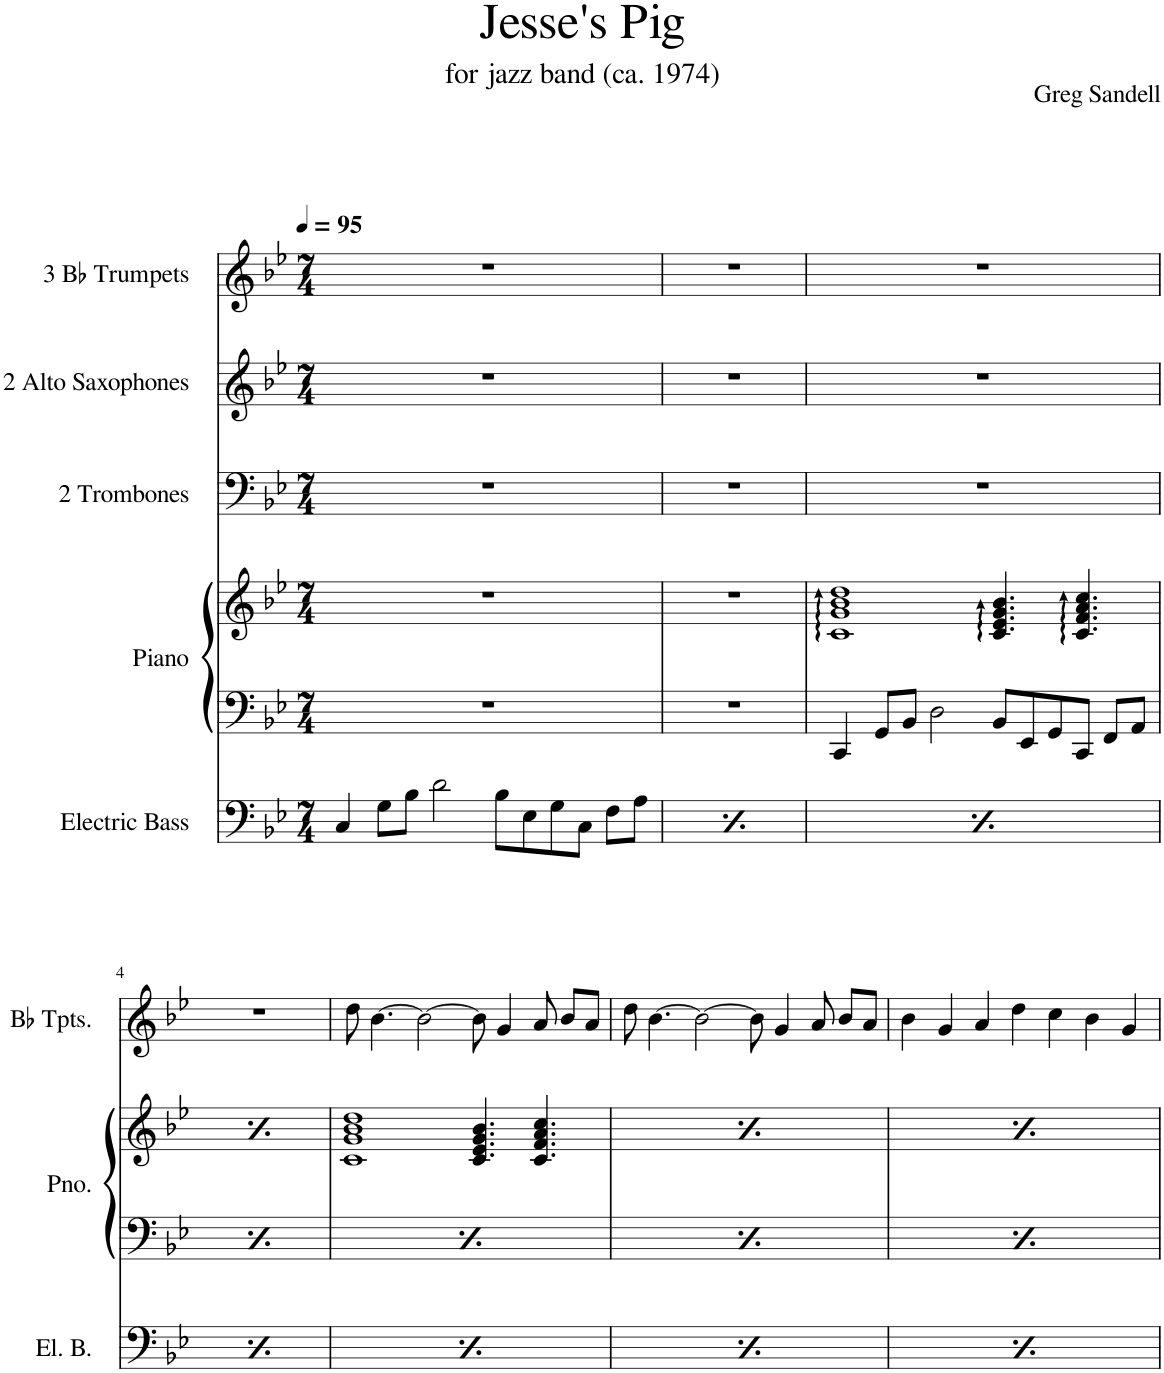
**kern	**kern	**kern	**kern	**kern	**kern
*part5	*part4	*part4	*part3	*part2	*part1
*staff6	*staff5	*staff4	*staff3	*staff2	*staff1
*I"Electric Bass	*I"Piano	*	*I"2 Trombones	*I"2 Alto Saxophones	*I"3 Bb Trumpets
*I'El. B.	*I'Pno.	*	*I'Tbn.'s	*I'A. Sax.'s	*I'Bb Tpts.
*clefF4	*clefF4	*clefG2	*clefF4	*clefG2	*clefG2
*Trd7c12	*	*	*	*Trd5c9	*Trd1c2
*k[b-e-]	*k[b-e-]	*k[b-e-]	*k[b-e-]	*k[b-e-]	*k[b-e-]
*M7/4	*M7/4	*M7/4	*M7/4	*M7/4	*M7/4
*MM95	*MM95	*MM95	*MM95	*MM95	*MM95
=1	=1	=1	=1	=1	=1
4C/	1..r	1..r	1..r	1..r	1..r
8G\L	.	.	.	.	.
8B-\J	.	.	.	.	.
2d\	.	.	.	.	.
8B-\L	.	.	.	.	.
8E-\	.	.	.	.	.
8G\	.	.	.	.	.
8C\J	.	.	.	.	.
8F\L	.	.	.	.	.
8A\J	.	.	.	.	.
=2	=2	=2	=2	=2	=2
4C/	1..r	1..r	1..r	1..r	1..r
8G\L	.	.	.	.	.
8B-\J	.	.	.	.	.
2d\	.	.	.	.	.
8B-\L	.	.	.	.	.
8E-\	.	.	.	.	.
8G\	.	.	.	.	.
8C\J	.	.	.	.	.
8F\L	.	.	.	.	.
8A\J	.	.	.	.	.
=3	=3	=3	=3	=3	=3
4C/	4CC/	1c 1g 1b- 1dd	1..r	1..r	1..r
8G\L	8GG/L	.	.	.	.
8B-\J	8BB-/J	.	.	.	.
2d\	2D\	.	.	.	.
8B-\L	8BB-/L	4.c/ 4.e-/ 4.g/ 4.b-/	.	.	.
8E-\	8EE-/	.	.	.	.
8G\	8GG/	.	.	.	.
8C\J	8CC/J	4.c/ 4.f/ 4.a/ 4.cc/	.	.	.
8F\L	8FF/L	.	.	.	.
8A\J	8AA/J	.	.	.	.
!!LO:LB:g=z
=4	=4	=4	=4	=4	=4
4C/	4CC/	1c 1g 1b- 1dd	1..r	1..r	1..r
8G\L	8GG/L	.	.	.	.
8B-\J	8BB-/J	.	.	.	.
2d\	2D\	.	.	.	.
8B-\L	8BB-/L	4.c/ 4.e-/ 4.g/ 4.b-/	.	.	.
8E-\	8EE-/	.	.	.	.
8G\	8GG/	.	.	.	.
8C\J	8CC/J	4.c/ 4.f/ 4.a/ 4.cc/	.	.	.
8F\L	8FF/L	.	.	.	.
8A\J	8AA/J	.	.	.	.
=5	=5	=5	=5	=5	=5
4C/	4CC/	1c 1g 1b- 1dd	1..r	1..r	8dd\
.	.	.	.	.	[4.b-\
8G\L	8GG/L	.	.	.	.
8B-\J	8BB-/J	.	.	.	.
2d\	2D\	.	.	.	2b-\_
8B-\L	8BB-/L	4.c/ 4.e-/ 4.g/ 4.b-/	.	.	8b-\]
8E-\	8EE-/	.	.	.	4g/
8G\	8GG/	.	.	.	.
8C\J	8CC/J	4.c/ 4.f/ 4.a/ 4.cc/	.	.	8a/
8F\L	8FF/L	.	.	.	8b-/L
8A\J	8AA/J	.	.	.	8a/J
=6	=6	=6	=6	=6	=6
4C/	4CC/	1c 1g 1b- 1dd	1..r	1..r	8dd\
.	.	.	.	.	[4.b-\
8G\L	8GG/L	.	.	.	.
8B-\J	8BB-/J	.	.	.	.
2d\	2D\	.	.	.	2b-\_
8B-\L	8BB-/L	4.c/ 4.e-/ 4.g/ 4.b-/	.	.	8b-\]
8E-\	8EE-/	.	.	.	4g/
8G\	8GG/	.	.	.	.
8C\J	8CC/J	4.c/ 4.f/ 4.a/ 4.cc/	.	.	8a/
8F\L	8FF/L	.	.	.	8b-/L
8A\J	8AA/J	.	.	.	8a/J
=7	=7	=7	=7	=7	=7
4C/	4CC/	1c 1g 1b- 1dd	1..r	1..r	4b-\
8G\L	8GG/L	.	.	.	4g/
8B-\J	8BB-/J	.	.	.	.
2d\	2D\	.	.	.	4a/
.	.	.	.	.	4dd\
8B-\L	8BB-/L	4.c/ 4.e-/ 4.g/ 4.b-/	.	.	4cc\
8E-\	8EE-/	.	.	.	.
8G\	8GG/	.	.	.	4b-\
8C\J	8CC/J	4.c/ 4.f/ 4.a/ 4.cc/	.	.	.
8F\L	8FF/L	.	.	.	4g/
8A\J	8AA/J	.	.	.	.
=	=	=	=	=	=
*-	*-	*-	*-	*-	*-
